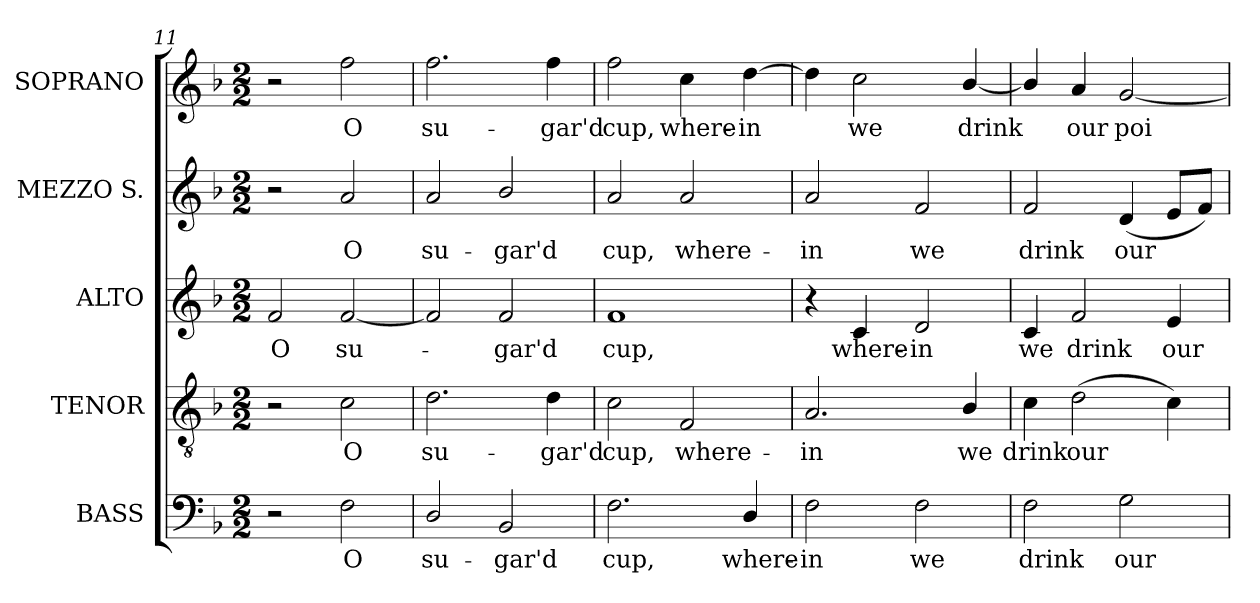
**kern	**text	**kern	**text	**kern	**text	**kern	**text	**kern	**text
*part5	*part5	*part4	*part4	*part3	*part3	*part2	*part2	*part1	*part1
*staff5	*staff5	*staff4	*staff4	*staff3	*staff3	*staff2	*staff2	*staff1	*staff1
*I"BASS	*	*I"TENOR	*	*I"ALTO	*	*I"MEZZO  S.	*	*I"SOPRANO	*
*I'B.	*	*I'T.	*	*I'A.	*	*I'M-S.	*	*I'S.	*
*clefF4	*	*clefGv2	*	*clefG2	*	*clefG2	*	*clefG2	*
*	*	*ITrd7c12	*	*	*	*	*	*	*
*k[b-]	*	*k[b-]	*	*k[b-]	*	*k[b-]	*	*k[b-]	*
*F:	*	*F:	*	*F:	*	*F:	*	*F:	*
*M2/2	*	*M2/2	*	*M2/2	*	*M2/2	*	*M2/2	*
=11	=11	=11	=11	=11	=11	=11	=11	=11	=11
!	!	!	!	!	!LO:LY:b:color=#000000	!	!	!	!
2r	.	2r	.	2fi/	O	2r	.	2r	.
!	!LO:LY:b:color=#000000	!	!	!	!	!	!	!	!
!	!	!	!LO:LY:b:color=#000000	!	!	!	!	!	!
!	!	!	!	!	!LO:LY:b:color=#000000	!	!	!	!
!	!	!	!	!	!	!	!LO:LY:b:color=#000000	!	!
!	!	!	!	!	!	!	!	!	!LO:LY:b:color=#000000
2Fi\	O	2Ci\	O	[2fi/	su-	2ai/	O	2ffi\	O
=12	=12	=12	=12	=12	=12	=12	=12	=12	=12
!	!LO:LY:b:color=#000000	!	!	!	!	!	!	!	!
!	!	!	!LO:LY:b:color=#000000	!	!	!	!	!	!
!	!	!	!	!	!	!	!LO:LY:b:color=#000000	!	!
!	!	!	!	!	!	!	!	!	!LO:LY:b:color=#000000
2Di/	su-	2.Di\	su-	2fi/]	.	2ai/	su-	2.ffi\	su-
!	!LO:LY:b:color=#000000	!	!	!	!	!	!	!	!
!	!	!	!	!	!LO:LY:b:color=#000000	!	!	!	!
!	!	!	!	!	!	!	!LO:LY:b:color=#000000	!	!
2BB-i/	-gar'd	.	.	2fi/	-gar'd	2b-i/	-gar'd	.	.
!	!	!	!LO:LY:b:color=#000000	!	!	!	!	!	!
!	!	!	!	!	!	!	!	!	!LO:LY:b:color=#000000
.	.	4Di\	-gar'd	.	.	.	.	4ffi\	-gar'd
=13	=13	=13	=13	=13	=13	=13	=13	=13	=13
!	!LO:LY:b:color=#000000	!	!	!	!	!	!	!	!
!	!	!	!LO:LY:b:color=#000000	!	!	!	!	!	!
!	!	!	!	!	!LO:LY:b:color=#000000	!	!	!	!
!	!	!	!	!	!	!	!LO:LY:b:color=#000000	!	!
!	!	!	!	!	!	!	!	!	!LO:LY:b:color=#000000
2.Fi\	cup,	2Ci\	cup,	1fi	cup,	2ai/	cup,	2ffi\	cup,
!	!	!	!LO:LY:b:color=#000000	!	!	!	!	!	!
!	!	!	!	!	!	!	!LO:LY:b:color=#000000	!	!
!	!	!	!	!	!	!	!	!	!LO:LY:b:color=#000000
.	.	2FFi/	where-	.	.	2ai/	where-	4cci\	where-
!	!LO:LY:b:color=#000000	!	!	!	!	!	!	!	!
!	!	!	!	!	!	!	!	!	!LO:LY:b:color=#000000
4Di/	where-	.	.	.	.	.	.	[4ddi\	-in
=14	=14	=14	=14	=14	=14	=14	=14	=14	=14
!	!LO:LY:b:color=#000000	!	!	!	!	!	!	!	!
!	!	!	!LO:LY:b:color=#000000	!	!	!	!	!	!
!	!	!	!	!	!	!	!LO:LY:b:color=#000000	!	!
2Fi\	-in	2.AAi/	-in	4r	.	2ai/	-in	4ddi\]	.
!	!	!	!	!	!LO:LY:b:color=#000000	!	!	!	!
!	!	!	!	!	!	!	!	!	!LO:LY:b:color=#000000
.	.	.	.	4ci/	where-	.	.	2cci\	we
!	!LO:LY:b:color=#000000	!	!	!	!	!	!	!	!
!	!	!	!	!	!LO:LY:b:color=#000000	!	!	!	!
!	!	!	!	!	!	!	!LO:LY:b:color=#000000	!	!
2Fi\	we	.	.	2di/	-in	2fi/	we	.	.
!	!	!	!LO:LY:b:color=#000000	!	!	!	!	!	!
!	!	!	!	!	!	!	!	!	!LO:LY:b:color=#000000
.	.	4BB-i/	we	.	.	.	.	[4b-i/	drink
!!LO:LB:g=z
=15	=15	=15	=15	=15	=15	=15	=15	=15	=15
!	!LO:LY:b:color=#000000	!	!	!	!	!	!	!	!
!	!	!	!LO:LY:b:color=#000000	!	!	!	!	!	!
!	!	!	!	!	!LO:LY:b:color=#000000	!	!	!	!
!	!	!	!	!	!	!	!LO:LY:b:color=#000000	!	!
2Fi\	drink	4Ci\	drink	4ci/	we	2fi/	drink	4b-i/]	.
!	!	!	!LO:LY:b:color=#000000	!	!	!	!	!	!
!	!	!	!	!	!LO:LY:b:color=#000000	!	!	!	!
!	!	!	!	!	!	!	!	!	!LO:LY:b:color=#000000
.	.	(2Di\	our	2fi/	drink	.	.	4ai/	our
!	!LO:LY:b:color=#000000	!	!	!	!	!	!	!	!
!	!	!	!	!	!	!	!LO:LY:b:color=#000000	!	!
!	!	!	!	!	!	!	!	!	!LO:LY:b:color=#000000
2Gi\	our	.	.	.	.	(4di/	our	[2gi/	poi-
!	!	!	!	!	!LO:LY:b:color=#000000	!	!	!	!
.	.	4Ci\)	.	4ei/	our	8ei/L	.	.	.
.	.	.	.	.	.	8fi/J)	.	.	.
=	=	=	=	=	=	=	=	=	=
*-	*-	*-	*-	*-	*-	*-	*-	*-	*-
